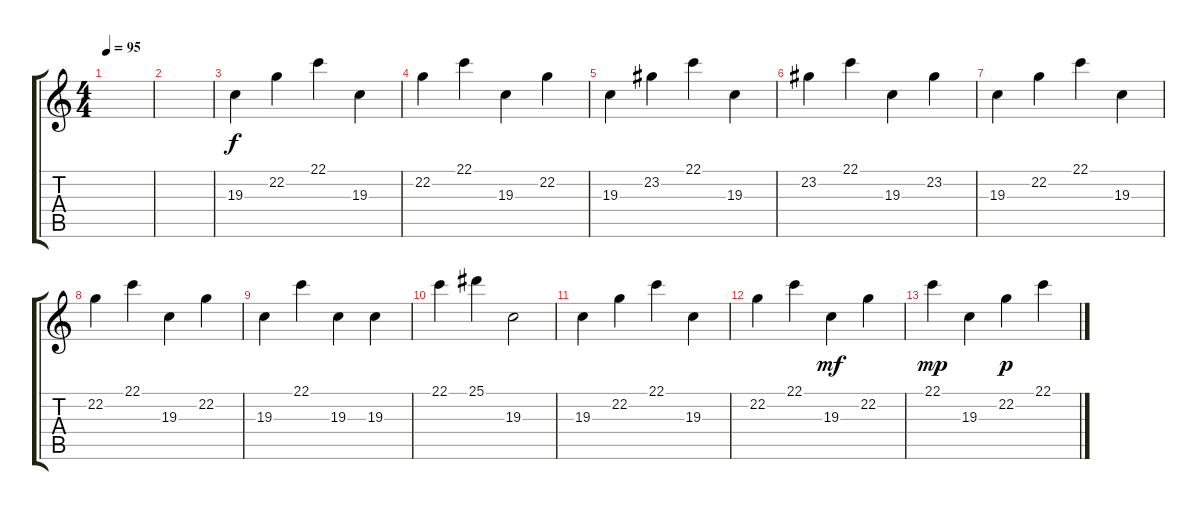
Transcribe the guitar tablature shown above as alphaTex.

\track "" {instrument acousticgrandpiano}
\staff {score tabs}
\tuning (D4 A3 F3 C3 G2 C2) {hide}
\ts (4 4)
\tempo 95
\clef g2
\ks c
|
|
19.3.4 22.2.4 22.1.4 19.3.4 |
22.2.4 22.1.4 19.3.4 22.2.4 |
19.3.4 23.2.4 22.1.4 19.3.4 |
23.2.4 22.1.4 19.3.4 23.2.4 |
19.3.4 22.2.4 22.1.4 19.3.4 |
22.2.4 22.1.4 19.3.4 22.2.4 |
19.3.4 22.1.4 19.3.4 19.3.4 |
22.1.4 25.1.4 19.3.2 |
19.3.4 22.2.4 22.1.4 19.3.4 |
22.2.4 22.1.4 19.3.4{dy mf} 22.2.4 |
22.1.4{dy mp} 19.3.4 22.2.4{dy p} 22.1.4
